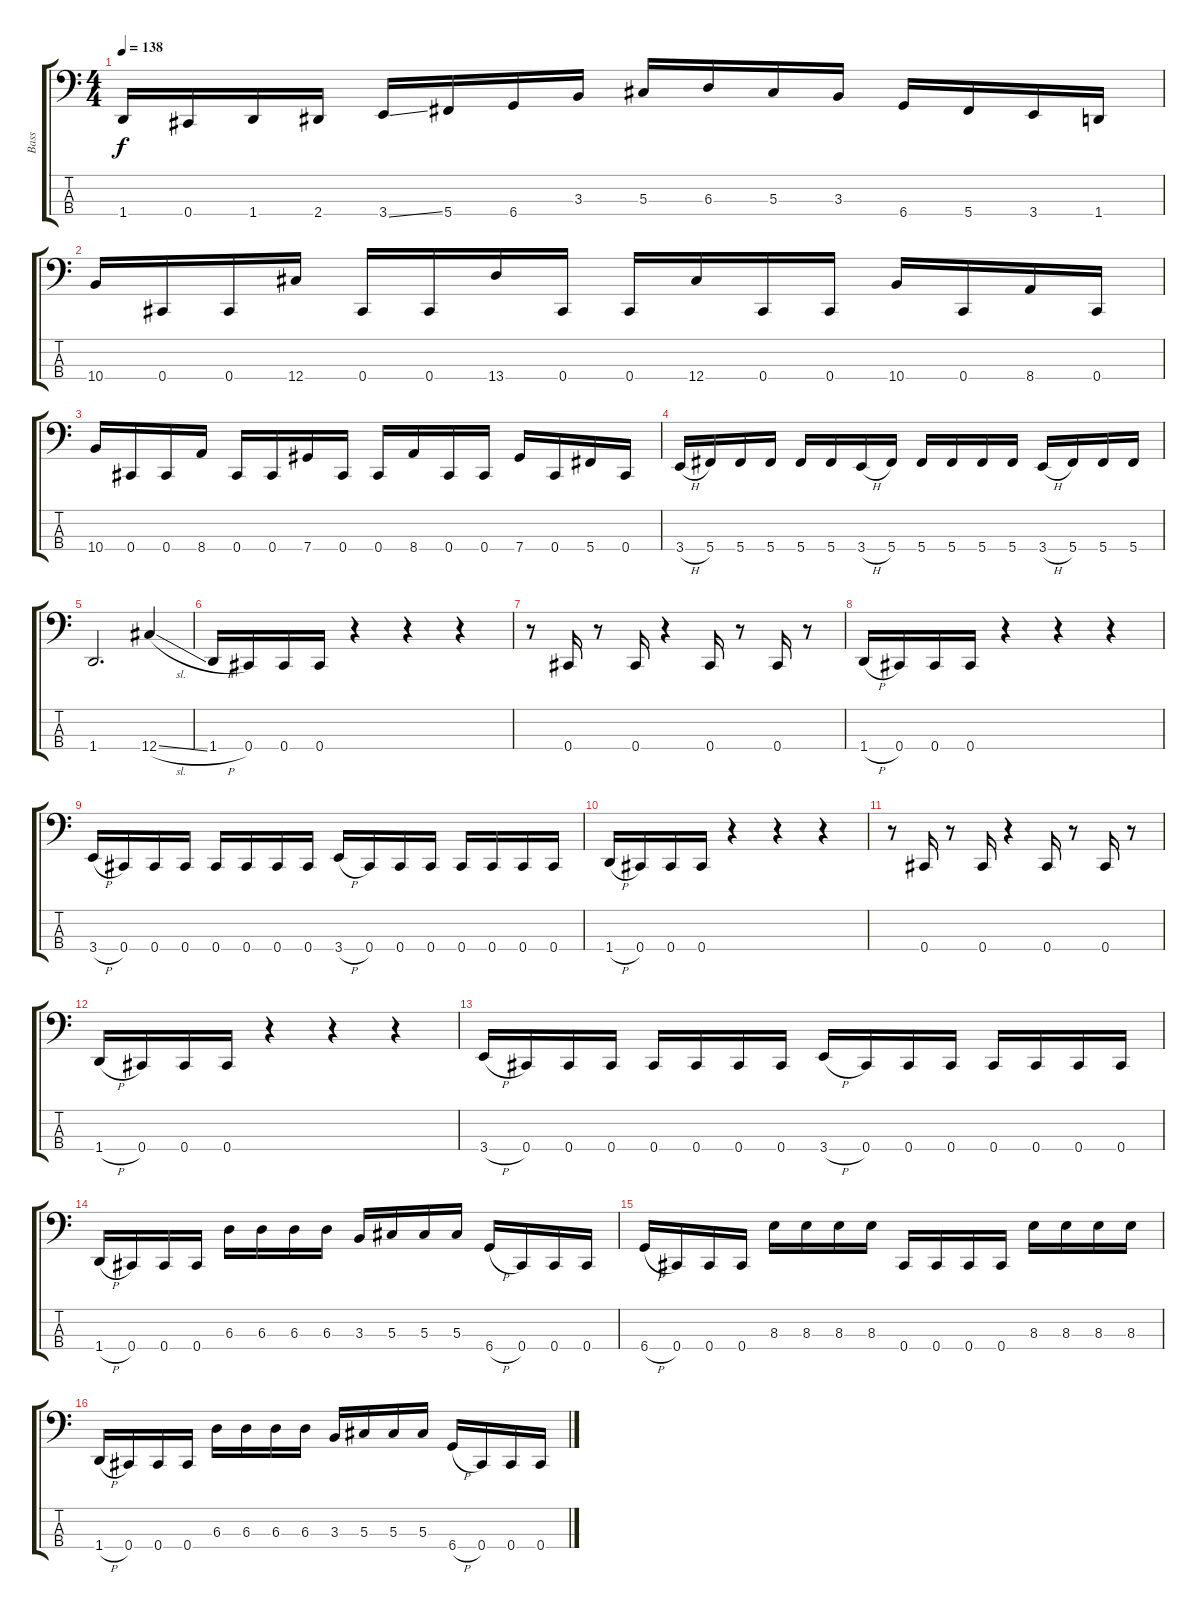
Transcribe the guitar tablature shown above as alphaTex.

\track ("Bass" "Bass") {instrument electricbasspick}
\staff {score tabs}
\tuning (Gb2 Db2 Ab1 Db1) {hide}
\ts (4 4)
\tempo 138
\clef f4
\ks c
1.4.16{dy f} 0.4.16 1.4.16 2.4.16 3.4{ss}.16 5.4.16 6.4.16 3.3.16 5.3.16 6.3.16 5.3.16 3.3.16 6.4.16 5.4.16 3.4.16 1.4.16 |
10.4.16 0.4.16 0.4.16 12.4.16 0.4.16 0.4.16 13.4.16 0.4.16 0.4.16 12.4.16 0.4.16 0.4.16 10.4.16 0.4.16 8.4.16 0.4.16 |
10.4.16 0.4.16 0.4.16 8.4.16 0.4.16 0.4.16 7.4.16 0.4.16 0.4.16 8.4.16 0.4.16 0.4.16 7.4.16 0.4.16 5.4.16 0.4.16 |
3.4{h}.16 5.4.16 5.4.16 5.4.16 5.4.16 5.4.16 3.4{h}.16 5.4.16 5.4.16 5.4.16 5.4.16 5.4.16 3.4{h}.16 5.4.16 5.4.16 5.4.16 |
1.4.2{d} 12.4{sl}.4 |
1.4{h}.16 0.4.16 0.4.16 0.4.16 r.4 r.4 r.4 |
r.8 0.4.16 r.8 0.4.16 r.4 0.4.16 r.8 0.4.16 r.8 |
1.4{h}.16 0.4.16 0.4.16 0.4.16 r.4 r.4 r.4 |
3.4{h}.16 0.4.16 0.4.16 0.4.16 0.4.16 0.4.16 0.4.16 0.4.16 3.4{h}.16 0.4.16 0.4.16 0.4.16 0.4.16 0.4.16 0.4.16 0.4.16 |
1.4{h}.16 0.4.16 0.4.16 0.4.16 r.4 r.4 r.4 |
r.8 0.4.16 r.8 0.4.16 r.4 0.4.16 r.8 0.4.16 r.8 |
1.4{h}.16 0.4.16 0.4.16 0.4.16 r.4 r.4 r.4 |
3.4{h}.16 0.4.16 0.4.16 0.4.16 0.4.16 0.4.16 0.4.16 0.4.16 3.4{h}.16 0.4.16 0.4.16 0.4.16 0.4.16 0.4.16 0.4.16 0.4.16 |
1.4{h}.16 0.4.16 0.4.16 0.4.16 6.3.16 6.3.16 6.3.16 6.3.16 3.3.16 5.3.16 5.3.16 5.3.16 6.4{h}.16 0.4.16 0.4.16 0.4.16 |
6.4{h}.16 0.4.16 0.4.16 0.4.16 8.3.16 8.3.16 8.3.16 8.3.16 0.4.16 0.4.16 0.4.16 0.4.16 8.3.16 8.3.16 8.3.16 8.3.16 |
1.4{h}.16 0.4.16 0.4.16 0.4.16 6.3.16 6.3.16 6.3.16 6.3.16 3.3.16 5.3.16 5.3.16 5.3.16 6.4{h}.16 0.4.16 0.4.16 0.4.16
